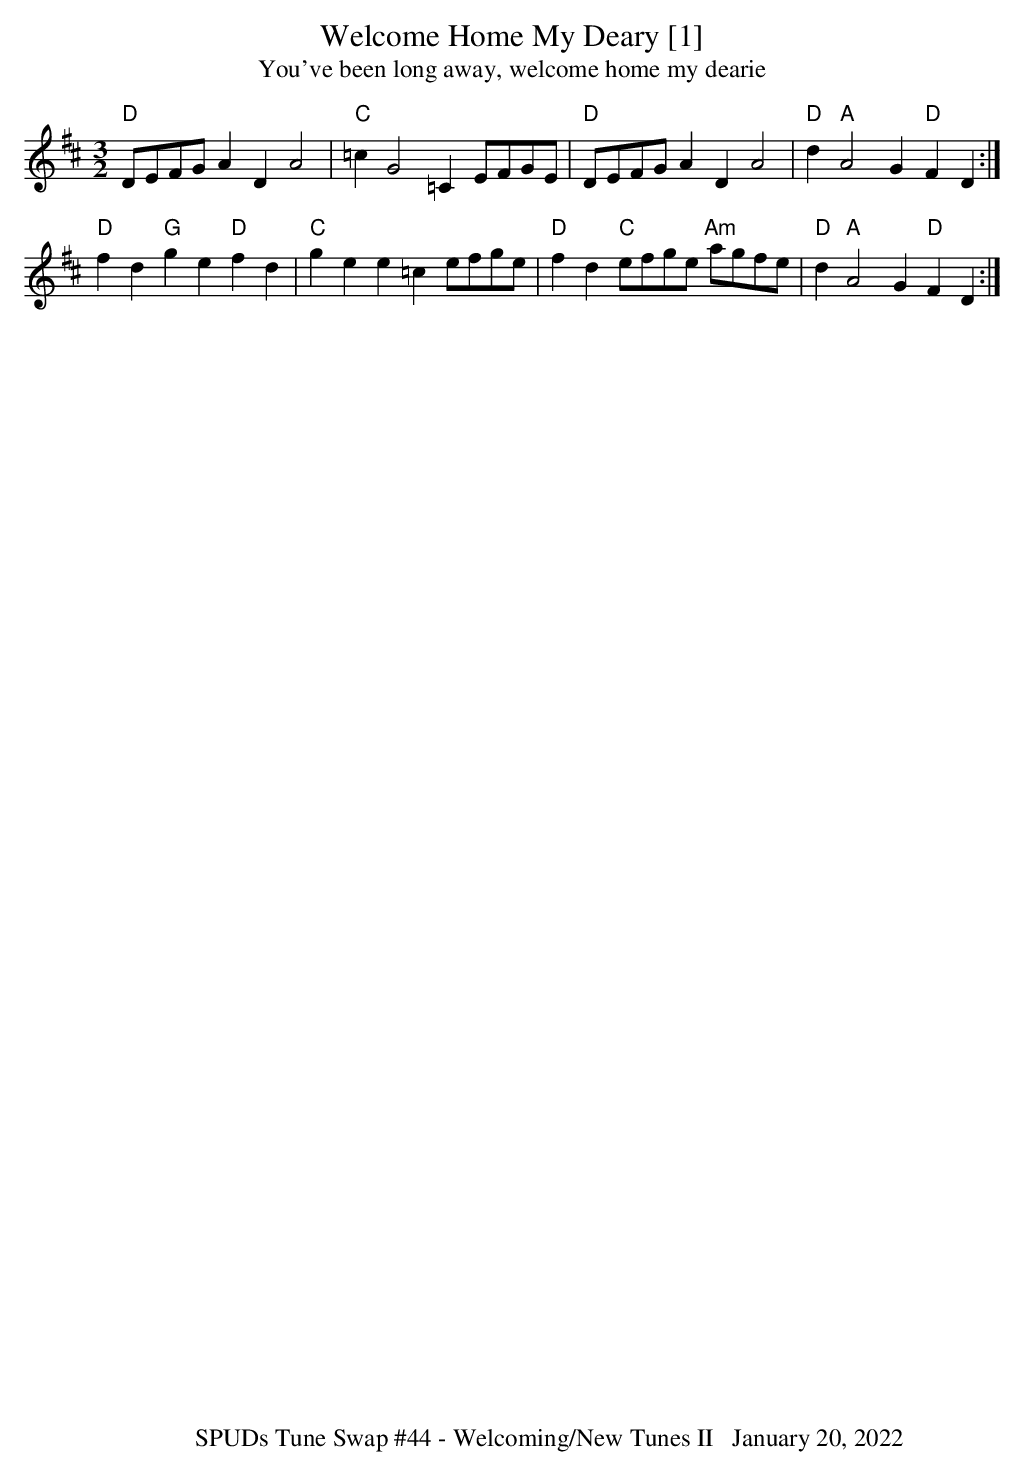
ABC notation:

X:1
T:Welcome Home My Deary [1]
T:You've been long away, welcome home my dearie
M:3/2
L:1/8
K:D
"D"DEFG A2D2 A4|"C"=c2G4=C2EFGE|"D"DEFG A2D2A4|"D"d2"A"A4G2"D"F2D2:|
"D"f2d2"G"g2e2"D"f2d2|"C"g2e2e2=c2 efge|"D"f2d2"C"efge "Am"agfe|"D"d2"A"A4G2"D"F2D2:|
